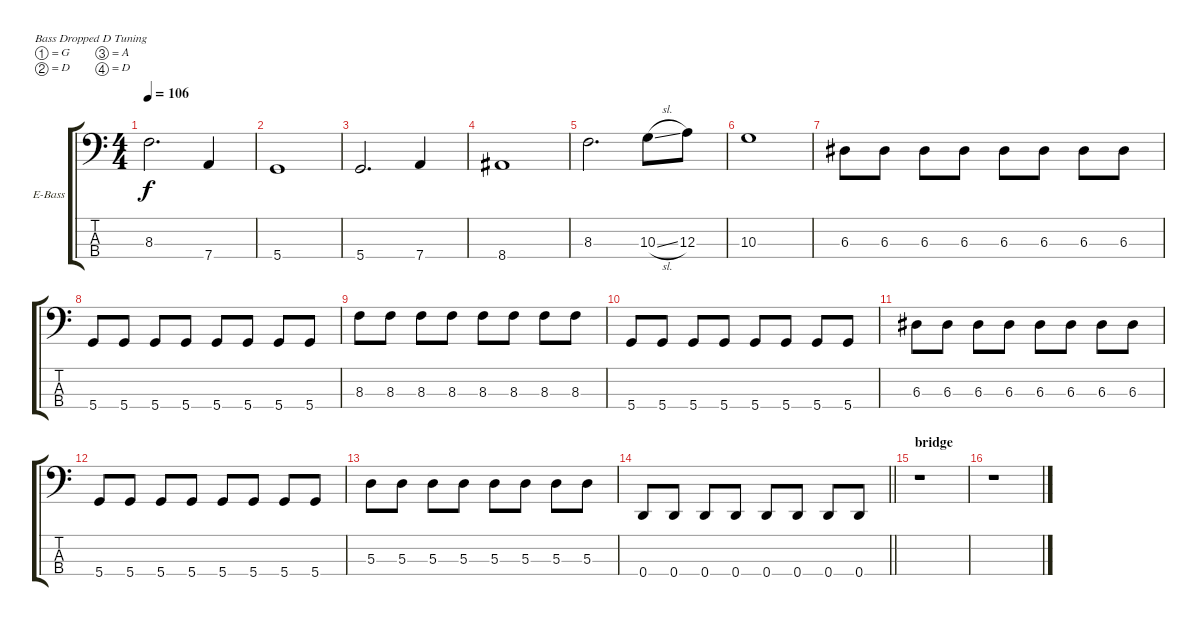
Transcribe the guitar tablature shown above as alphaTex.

\bracketExtendMode groupsimilarinstruments
\firstSystemTrackNameOrientation horizontal
\otherSystemsTrackNameOrientation horizontal
\track ("Bass Tim C." "E-Bass") {instrument electricbassfinger}
\staff {score tabs}
\tuning (G2 D2 A1 D1)
\ts (4 4)
\tempo 106
\clef f4
\ks c
8.3.2{d dy f} 7.4.4 |
5.4.1 |
5.4.2{d} 7.4.4 |
8.4.1 |
8.3.2{d} 10.3{sl}.8 12.3.8 |
10.3.1 |
6.3.8 6.3.8 6.3.8 6.3.8 6.3.8 6.3.8 6.3.8 6.3.8 |
5.4.8 5.4.8 5.4.8 5.4.8 5.4.8 5.4.8 5.4.8 5.4.8 |
8.3.8 8.3.8 8.3.8 8.3.8 8.3.8 8.3.8 8.3.8 8.3.8 |
5.4.8 5.4.8 5.4.8 5.4.8 5.4.8 5.4.8 5.4.8 5.4.8 |
6.3.8 6.3.8 6.3.8 6.3.8 6.3.8 6.3.8 6.3.8 6.3.8 |
5.4.8 5.4.8 5.4.8 5.4.8 5.4.8 5.4.8 5.4.8 5.4.8 |
5.3.8 5.3.8 5.3.8 5.3.8 5.3.8 5.3.8 5.3.8 5.3.8 |
\barLineRight lightlight
0.4.8 0.4.8 0.4.8 0.4.8 0.4.8 0.4.8 0.4.8 0.4.8 |
\section ("" "bridge")
r.1 |
r.1
